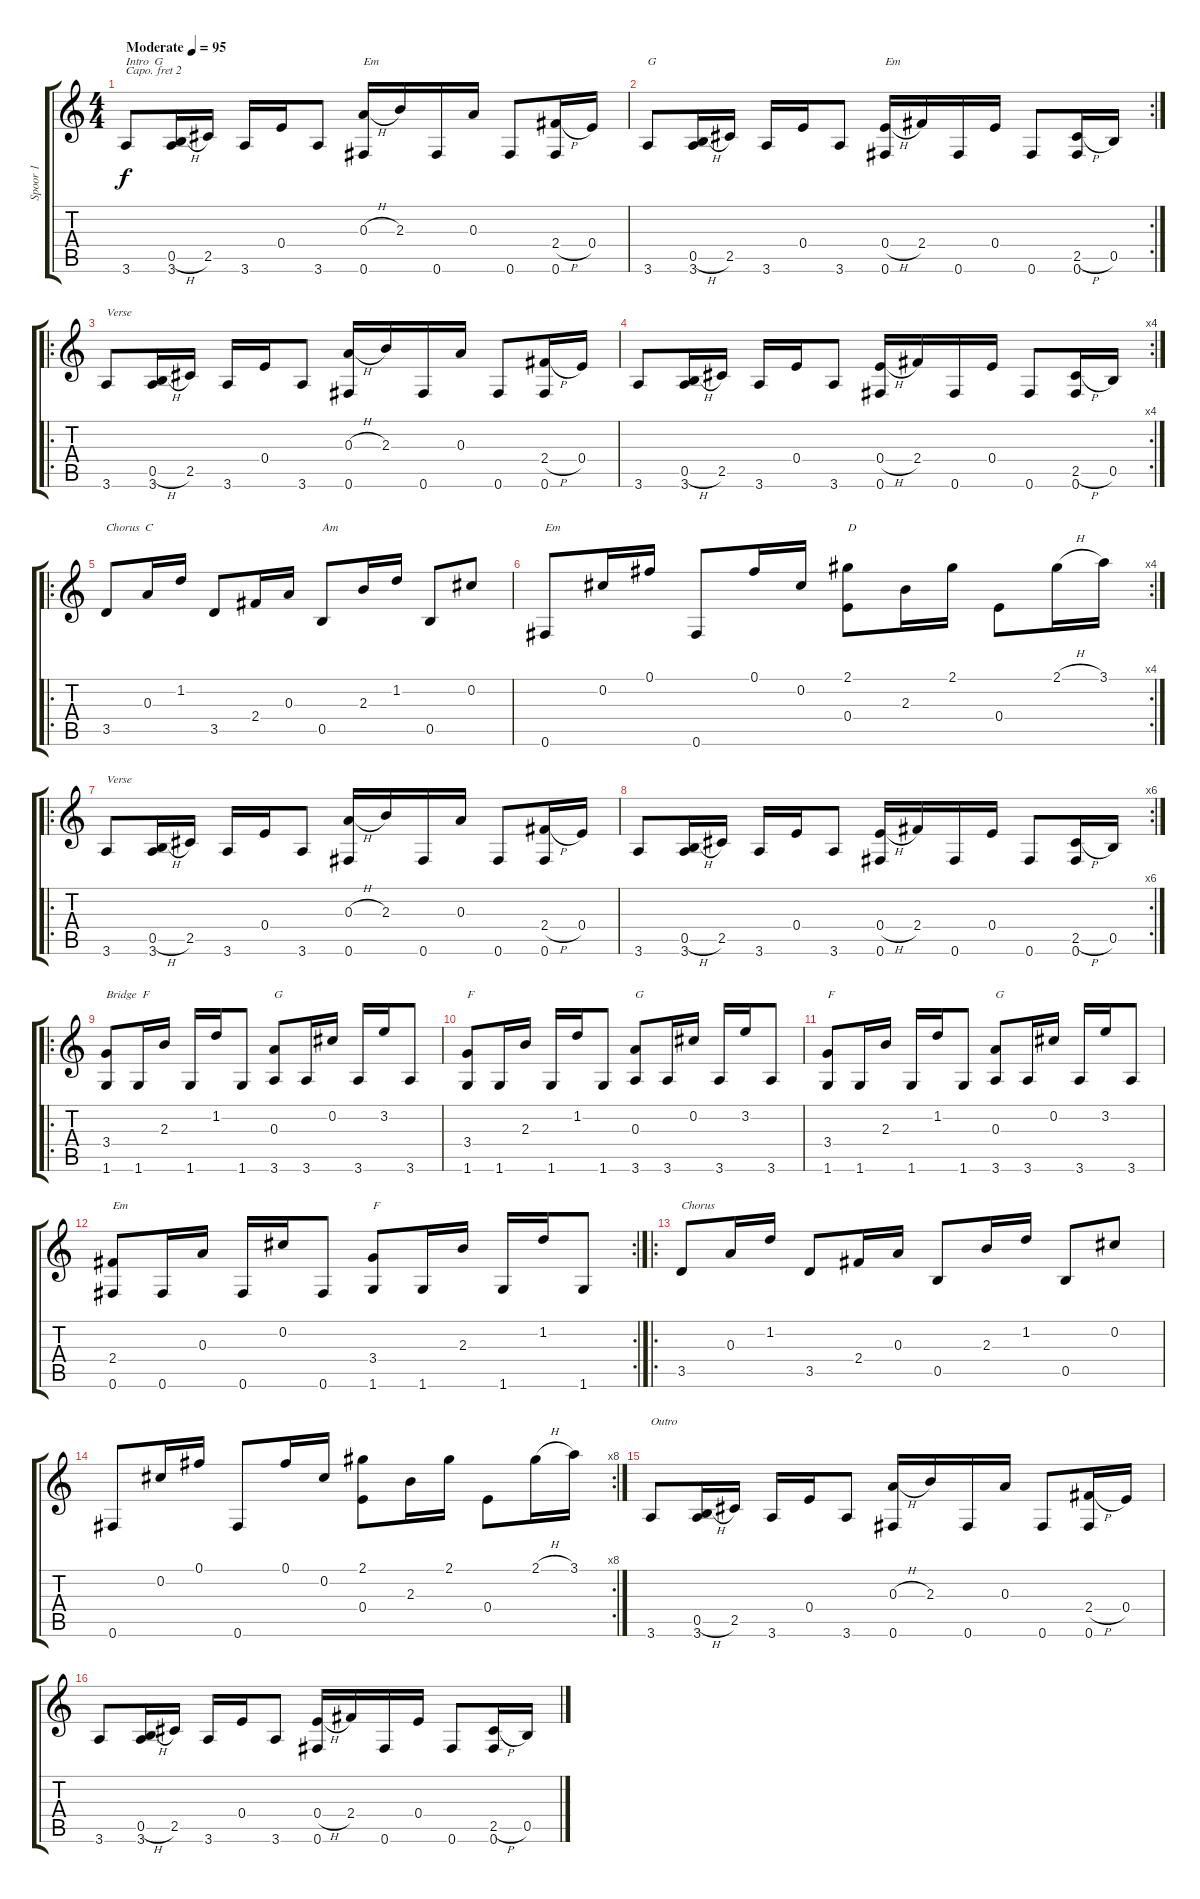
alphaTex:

\track ("Spoor 1" "Spoor 1") {instrument acousticguitarsteel}
\staff {score tabs}
\capo 2
\tuning (E4 B3 G3 D3 A2 E2) {hide}
\ts (4 4)
\tempo (95 "Moderate")
\clef g2
\ks c
3.6.8{txt "Intro  G" dy f instrument acousticguitarsteel} (0.5{h} 3.6).16 2.5.16 3.6.16 0.4.16 3.6.8 (0.3{h} 0.6).16{txt "Em"} 2.3.16 0.6.16 0.3.16 0.6.8 (2.4{h} 0.6).16 0.4.16 |
\rc 2
3.6.8{txt "G"} (0.5{h} 3.6).16 2.5.16 3.6.16 0.4.16 3.6.8 (0.4{h} 0.6).16{txt "Em"} 2.4.16 0.6.16 0.4.16 0.6.8 (2.5{h} 0.6).16 0.5.16 |
\ro
3.6.8{txt "Verse"} (0.5{h} 3.6).16 2.5.16 3.6.16 0.4.16 3.6.8 (0.3{h} 0.6).16 2.3.16 0.6.16 0.3.16 0.6.8 (2.4{h} 0.6).16 0.4.16 |
\rc 4
3.6.8 (0.5{h} 3.6).16 2.5.16 3.6.16 0.4.16 3.6.8 (0.4{h} 0.6).16 2.4.16 0.6.16 0.4.16 0.6.8 (2.5{h} 0.6).16 0.5.16 |
\ro
3.5.8{txt "Chorus  C"} 0.3.16 1.2.16 3.5.8 2.4.16 0.3.16 0.5.8{txt "Am"} 2.3.16 1.2.16 0.5.8 0.2.8 |
\rc 4
0.6.8{txt "Em"} 0.2.16 0.1.16 0.6.8 0.1.16 0.2.16 (2.1 0.4).8{txt "D"} 2.3.16 2.1.16 0.4.8 2.1{h}.16 3.1.16 |
\ro
3.6.8{txt "Verse"} (0.5{h} 3.6).16 2.5.16 3.6.16 0.4.16 3.6.8 (0.3{h} 0.6).16 2.3.16 0.6.16 0.3.16 0.6.8 (2.4{h} 0.6).16 0.4.16 |
\rc 6
3.6.8 (0.5{h} 3.6).16 2.5.16 3.6.16 0.4.16 3.6.8 (0.4{h} 0.6).16 2.4.16 0.6.16 0.4.16 0.6.8 (2.5{h} 0.6).16 0.5.16 |
\ro
(3.4 1.6).8{txt "Bridge  F"} 1.6.16 2.3.16 1.6.16 1.2.16 1.6.8 (0.3 3.6).8{txt "G"} 3.6.16 0.2.16 3.6.16 3.2.16 3.6.8 |
(3.4 1.6).8{txt "F"} 1.6.16 2.3.16 1.6.16 1.2.16 1.6.8 (0.3 3.6).8{txt "G"} 3.6.16 0.2.16 3.6.16 3.2.16 3.6.8 |
(3.4 1.6).8{txt "F"} 1.6.16 2.3.16 1.6.16 1.2.16 1.6.8 (0.3 3.6).8{txt "G"} 3.6.16 0.2.16 3.6.16 3.2.16 3.6.8 |
\rc 2
(2.4 0.6).8{txt "Em"} 0.6.16 0.3.16 0.6.16 0.2.16 0.6.8 (3.4 1.6).8{txt "F"} 1.6.16 2.3.16 1.6.16 1.2.16 1.6.8 |
\ro
3.5.8{txt "Chorus"} 0.3.16 1.2.16 3.5.8 2.4.16 0.3.16 0.5.8 2.3.16 1.2.16 0.5.8 0.2.8 |
\rc 8
0.6.8 0.2.16 0.1.16 0.6.8 0.1.16 0.2.16 (2.1 0.4).8 2.3.16 2.1.16 0.4.8 2.1{h}.16 3.1.16 |
3.6.8{txt "Outro"} (0.5{h} 3.6).16 2.5.16 3.6.16 0.4.16 3.6.8 (0.3{h} 0.6).16 2.3.16 0.6.16 0.3.16 0.6.8 (2.4{h} 0.6).16 0.4.16 |
3.6.8 (0.5{h} 3.6).16 2.5.16 3.6.16 0.4.16 3.6.8 (0.4{h} 0.6).16 2.4.16 0.6.16 0.4.16 0.6.8 (2.5{h} 0.6).16 0.5.16
